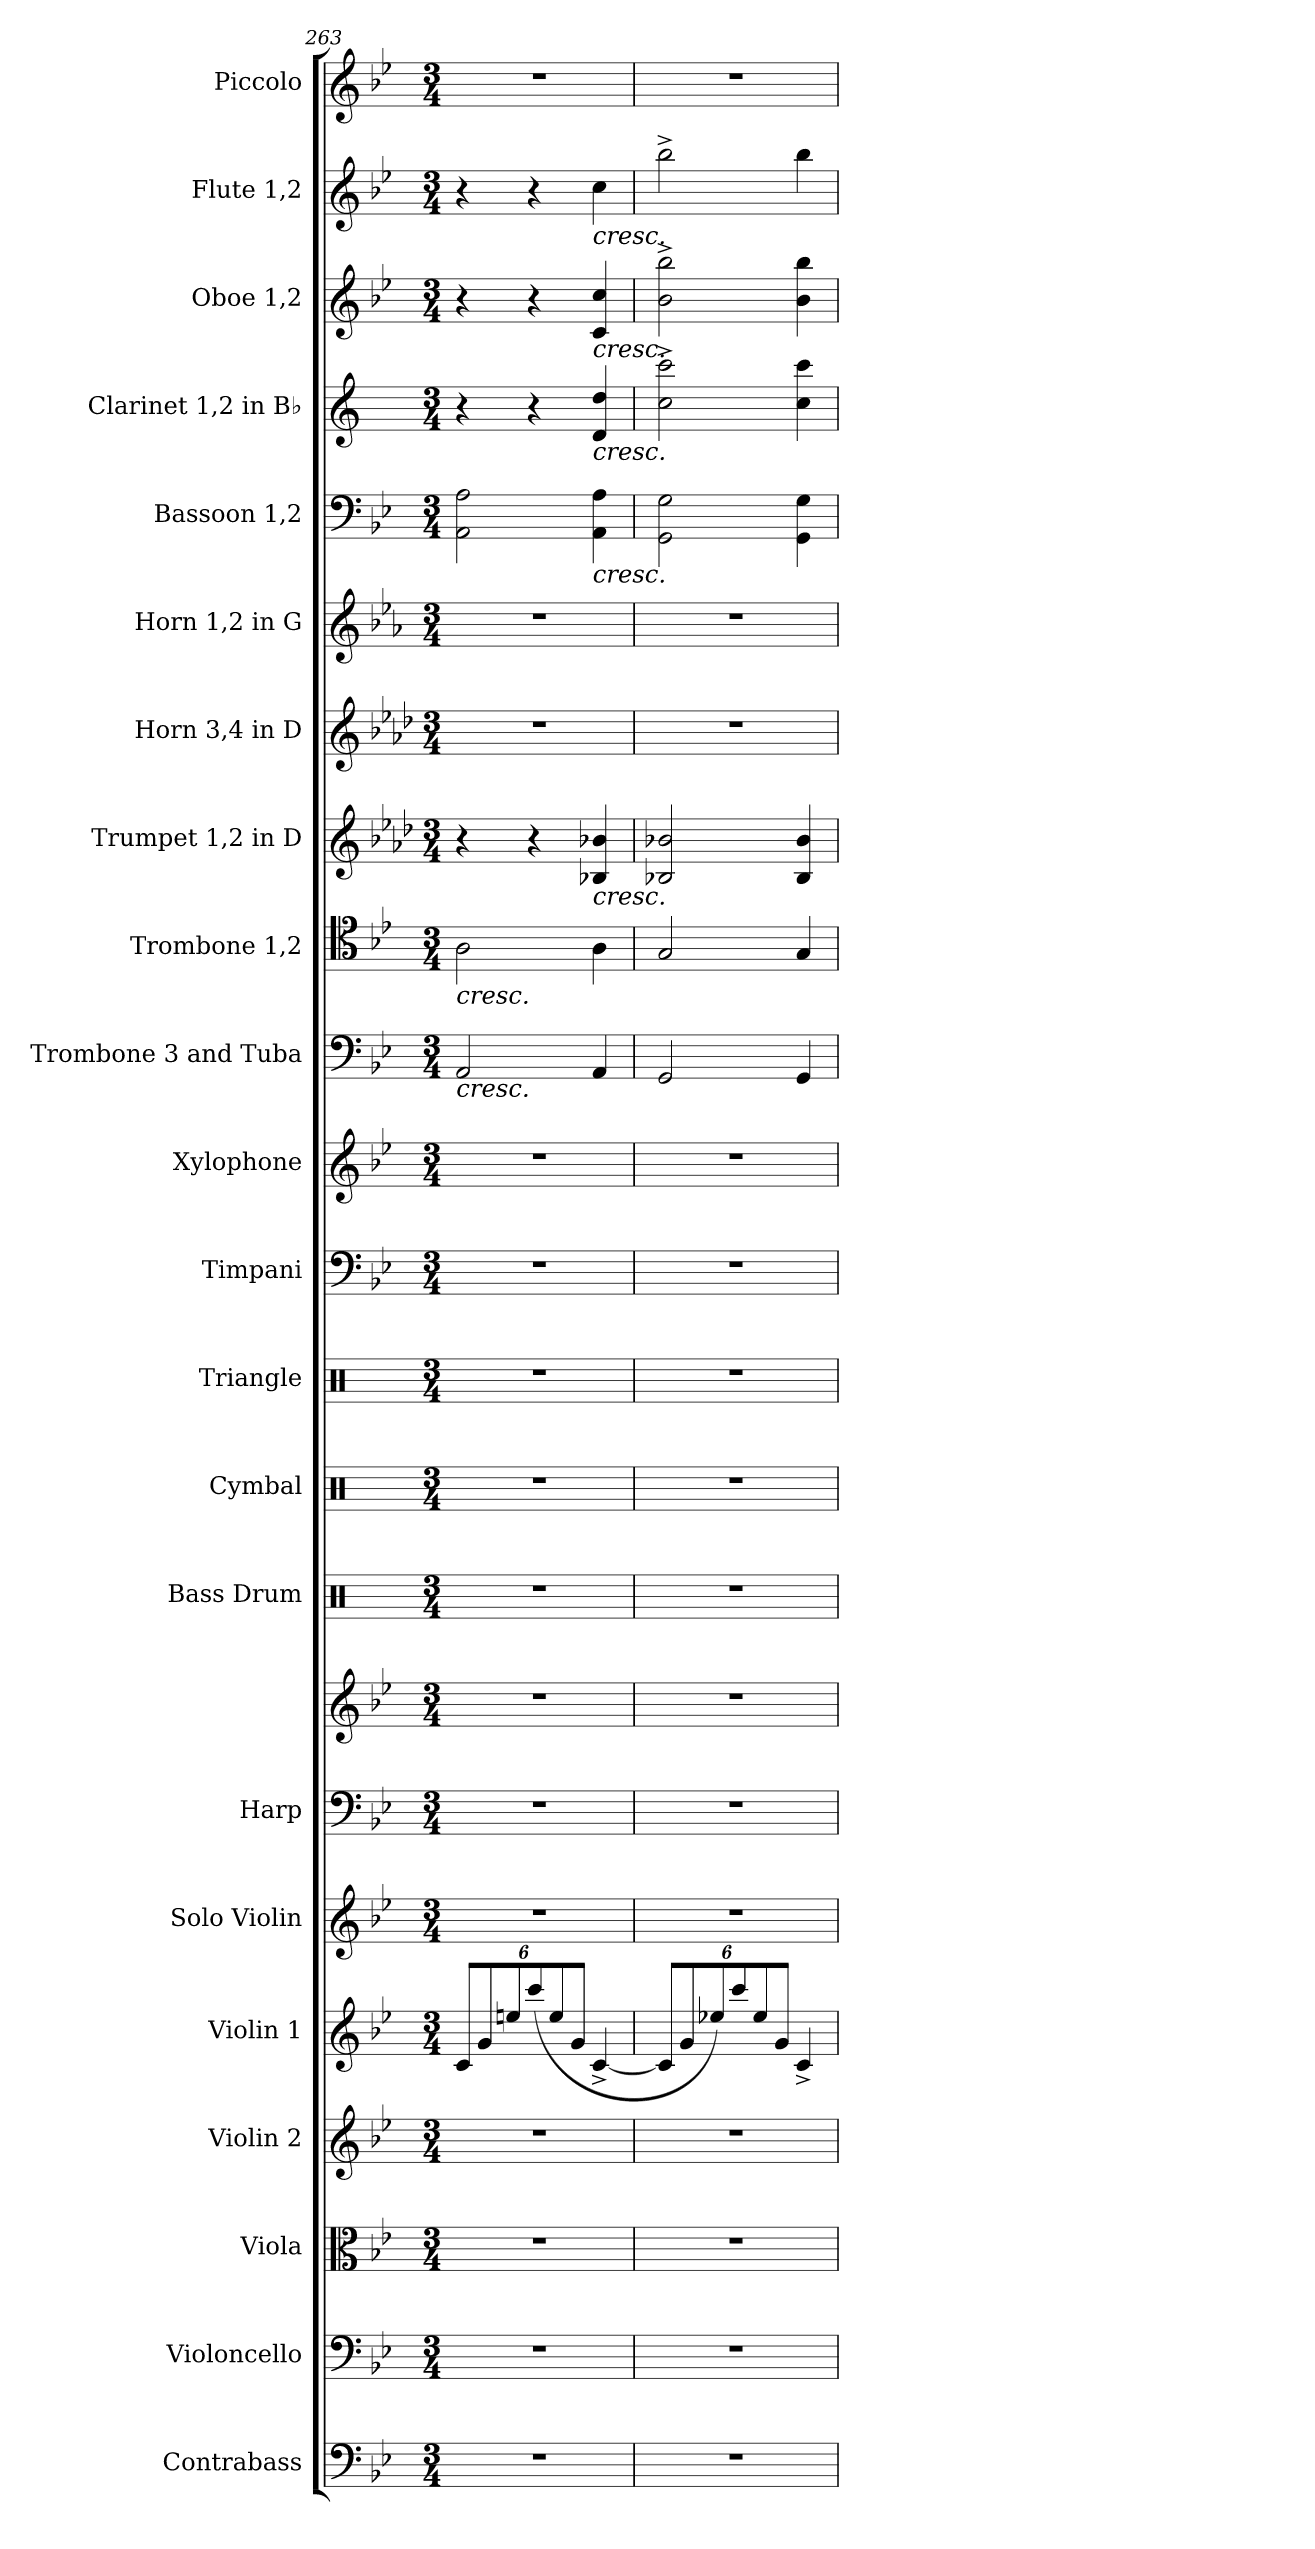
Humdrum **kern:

**kern	**kern	**kern	**kern	**kern	**kern	**kern	**kern	**kern	**kern	**kern	**kern	**kern	**kern	**kern	**kern	**kern	**kern	**kern	**kern	**kern	**kern	**kern
*part22	*part21	*part20	*part19	*part18	*part17	*part16	*part16	*part15	*part14	*part13	*part12	*part11	*part10	*part9	*part8	*part7	*part6	*part5	*part4	*part3	*part2	*part1
*staff23	*staff22	*staff21	*staff20	*staff19	*staff18	*staff17	*staff16	*staff15	*staff14	*staff13	*staff12	*staff11	*staff10	*staff9	*staff8	*staff7	*staff6	*staff5	*staff4	*staff3	*staff2	*staff1
*I"Contrabass	*I"Violoncello	*I"Viola	*I"Violin 2	*I"Violin 1	*I"Solo Violin	*I"Harp	*	*I"Bass Drum	*I"Cymbal	*I"Triangle	*I"Timpani	*I"Xylophone	*I"Trombone 3 and Tuba	*I"Trombone 1,2	*I"Trumpet 1,2 in D	*I"Horn 3,4 in D	*I"Horn 1,2 in G	*I"Bassoon 1,2	*I"Clarinet 1,2 in B♭	*I"Oboe 1,2	*I"Flute 1,2	*I"Piccolo
*I'Cb.	*I'Vc.	*I'Vla.	*I'Vln. 2	*I'Vln. 1	*I'Solo Vln.	*I'Hrp.	*	*I'B.D	*I'Cym.	*I'Trgl.	*I'Timp.	*I'Xyl.	*I'Tbn. 3 and Tba.	*I'Tbn. 1,2	*I'Tpt. 1,2 in D	*I'Hn. 3,4 in D	*I'Hn. 1,2 in G	*I'Bsn. 1,2	*I'Cl. 1,2 in B♭	*I'Ob. 1,2	*I'Fl. 1,2	*I'Picc.
*clefF4	*clefF4	*clefC3	*clefG2	*clefG2	*clefG2	*clefF4	*clefG2	*clefX	*clefX	*clefX	*clefF4	*clefG2	*clefF4	*clefC4	*clefG2	*clefG2	*clefG2	*clefF4	*clefG2	*clefG2	*clefG2	*clefG2
*ITrd7c12	*	*	*	*	*	*	*	*	*	*	*	*ITrd-7c-12	*	*	*ITrd-1c-2	*ITrd6c10	*ITrd3c5	*	*ITrd1c2	*	*	*ITrd-7c-12
*k[b-e-]	*k[b-e-]	*k[b-e-]	*k[b-e-]	*k[b-e-]	*k[b-e-]	*k[b-e-]	*k[b-e-]	*k[]	*k[]	*k[]	*k[b-e-]	*k[b-e-]	*k[b-e-]	*k[b-e-]	*k[b-e-]	*k[b-e-]	*k[b-e-]	*k[b-e-]	*k[b-e-]	*k[b-e-]	*k[b-e-]	*k[b-e-]
*M3/4	*M3/4	*M3/4	*M3/4	*M3/4	*M3/4	*M3/4	*M3/4	*M3/4	*M3/4	*M3/4	*M3/4	*M3/4	*M3/4	*M3/4	*M3/4	*M3/4	*M3/4	*M3/4	*M3/4	*M3/4	*M3/4	*M3/4
*	*	*	*	*Xbrackettup	*	*	*	*	*	*	*	*	*	*	*	*	*	*	*	*	*	*
=263	=263	=263	=263	=263	=263	=263	=263	=263	=263	=263	=263	=263	=263	=263	=263	=263	=263	=263	=263	=263	=263	=263
!	!	!	!	!	!	!	!	!	!	!	!	!	!	!LO:TX:b:i:t=cresc.	!	!	!	!	!	!	!	!
!	!	!	!	!	!	!	!	!	!	!	!	!	!LO:TX:b:i:t=cresc.	!	!	!	!	!	!	!	!	!
2.r	2.r	2.r	2.r	12c/L	2.r	2.r	2.r	2.r	2.r	2.r	2.r	2.r	2AA/	2A\	4r	2.r	2.r	2AA\ 2A\	4r	4r	4r	2.r
.	.	.	.	12g/	.	.	.	.	.	.	.	.	.	.	.	.	.	.	.	.	.	.
.	.	.	.	12een/	.	.	.	.	.	.	.	.	.	.	.	.	.	.	.	.	.	.
.	.	.	.	(<12ccc/	.	.	.	.	.	.	.	.	.	.	4r	.	.	.	4r	4r	4r	.
.	.	.	.	12ee/	.	.	.	.	.	.	.	.	.	.	.	.	.	.	.	.	.	.
.	.	.	.	12g/J	.	.	.	.	.	.	.	.	.	.	.	.	.	.	.	.	.	.
!	!	!	!	!	!	!	!	!	!	!	!	!	!	!	!	!	!	!	!	!	!LO:TX:b:i:t=cresc.	!
!	!	!	!	!	!	!	!	!	!	!	!	!	!	!	!	!	!	!	!	!LO:TX:b:i:t=cresc.	!	!
!	!	!	!	!	!	!	!	!	!	!	!	!	!	!	!	!	!	!	!LO:TX:b:i:t=cresc.	!	!	!
!	!	!	!	!	!	!	!	!	!	!	!	!	!	!	!	!	!	!LO:TX:b:i:t=cresc.	!	!	!	!
!	!	!	!	!	!	!	!	!	!	!	!	!	!	!	!LO:TX:b:i:t=cresc.	!	!	!	!	!	!	!
.	.	.	.	[4c^/	.	.	.	.	.	.	.	.	4AA/	4A\	4cn/ 4ccn/	.	.	4AA\ 4A\	4c/ 4cc/	4c/ 4cc/	4cc\	.
=264	=264	=264	=264	=264	=264	=264	=264	=264	=264	=264	=264	=264	=264	=264	=264	=264	=264	=264	=264	=264	=264	=264
2.r	2.r	2.r	2.r	12c/L]	2.r	2.r	2.r	2.r	2.r	2.r	2.r	2.r	2GG/	2G/	2cn/ 2ccn/	2.r	2.r	2GG\ 2G\	2b-\^ 2bb-\^	2b-\^ 2bb-\^	2bb-^\	2.r
.	.	.	.	12g/	.	.	.	.	.	.	.	.	.	.	.	.	.	.	.	.	.	.
.	.	.	.	12ee-X/)	.	.	.	.	.	.	.	.	.	.	.	.	.	.	.	.	.	.
.	.	.	.	12ccc/	.	.	.	.	.	.	.	.	.	.	.	.	.	.	.	.	.	.
.	.	.	.	12ee-/	.	.	.	.	.	.	.	.	.	.	.	.	.	.	.	.	.	.
.	.	.	.	12g/J	.	.	.	.	.	.	.	.	.	.	.	.	.	.	.	.	.	.
.	.	.	.	4c^/	.	.	.	.	.	.	.	.	4GG/	4G/	4c/ 4cc/	.	.	4GG\ 4G\	4b-\ 4bb-\	4b-\ 4bb-\	4bb-\	.
=	=	=	=	=	=	=	=	=	=	=	=	=	=	=	=	=	=	=	=	=	=	=
*-	*-	*-	*-	*-	*-	*-	*-	*-	*-	*-	*-	*-	*-	*-	*-	*-	*-	*-	*-	*-	*-	*-
